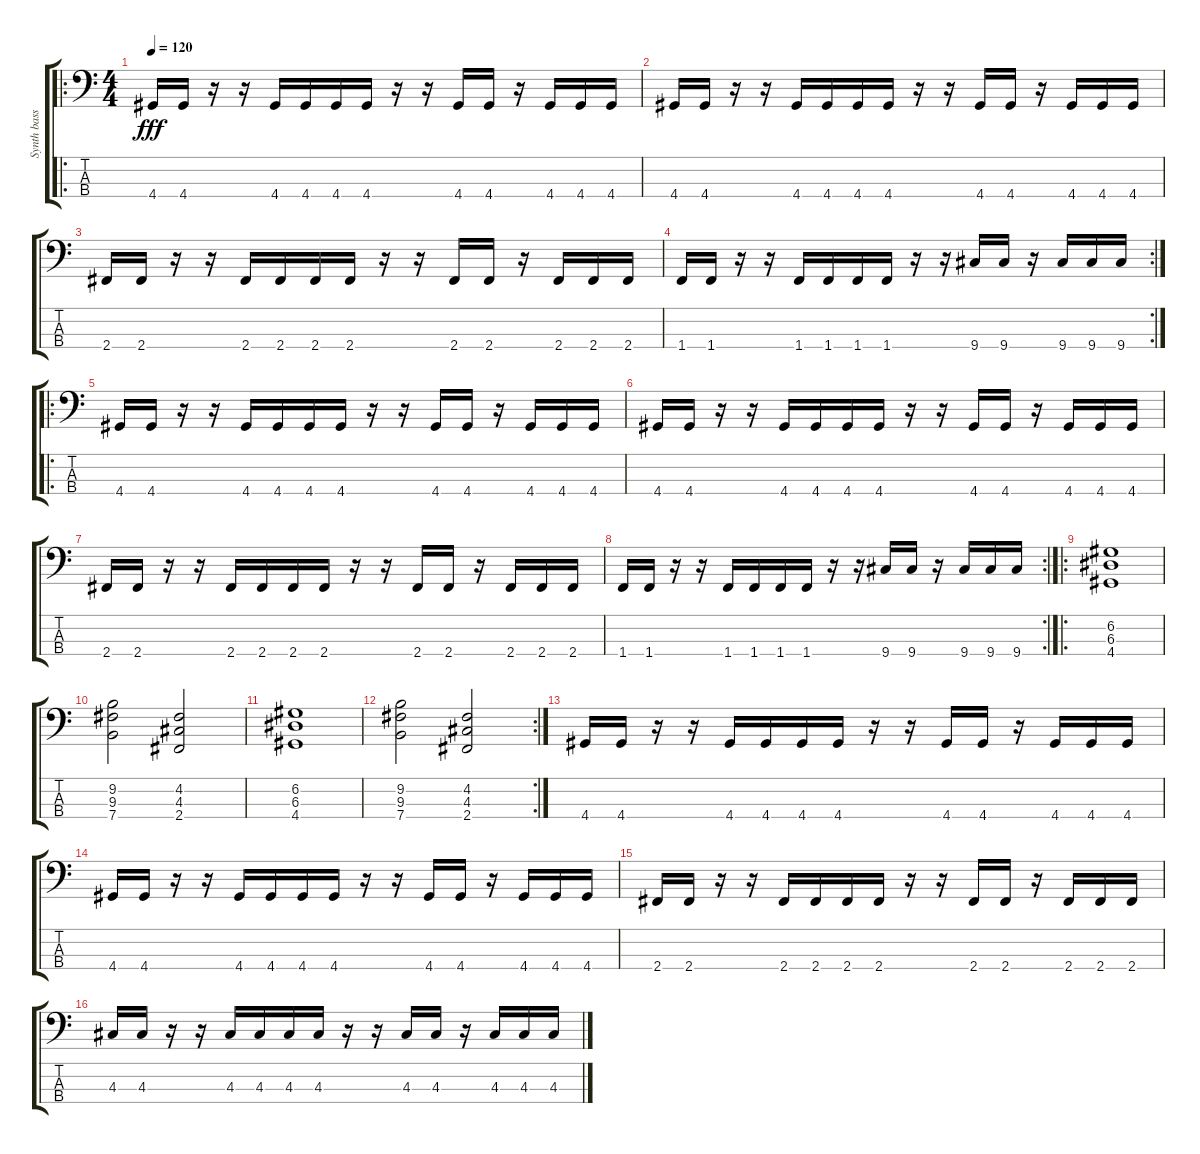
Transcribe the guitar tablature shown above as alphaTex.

\track ("Synth bass" "Synth bass") {instrument synthbass1}
\staff {score tabs}
\tuning (G2 D2 A1 E1) {hide}
\ro
\ts (4 4)
\tempo 120
\clef f4
\ks c
4.4.16{dy fff} 4.4.16 r.16 r.16 4.4.16 4.4.16 4.4.16 4.4.16 r.16 r.16 4.4.16 4.4.16 r.16 4.4.16 4.4.16 4.4.16 |
4.4.16 4.4.16 r.16 r.16 4.4.16 4.4.16 4.4.16 4.4.16 r.16 r.16 4.4.16 4.4.16 r.16 4.4.16 4.4.16 4.4.16 |
2.4.16 2.4.16 r.16 r.16 2.4.16 2.4.16 2.4.16 2.4.16 r.16 r.16 2.4.16 2.4.16 r.16 2.4.16 2.4.16 2.4.16 |
\rc 2
1.4.16 1.4.16 r.16 r.16 1.4.16 1.4.16 1.4.16 1.4.16 r.16 r.16 9.4.16 9.4.16 r.16 9.4.16 9.4.16 9.4.16 |
\ro
4.4.16 4.4.16 r.16 r.16 4.4.16 4.4.16 4.4.16 4.4.16 r.16 r.16 4.4.16 4.4.16 r.16 4.4.16 4.4.16 4.4.16 |
4.4.16 4.4.16 r.16 r.16 4.4.16 4.4.16 4.4.16 4.4.16 r.16 r.16 4.4.16 4.4.16 r.16 4.4.16 4.4.16 4.4.16 |
2.4.16 2.4.16 r.16 r.16 2.4.16 2.4.16 2.4.16 2.4.16 r.16 r.16 2.4.16 2.4.16 r.16 2.4.16 2.4.16 2.4.16 |
\rc 2
1.4.16 1.4.16 r.16 r.16 1.4.16 1.4.16 1.4.16 1.4.16 r.16 r.16 9.4.16 9.4.16 r.16 9.4.16 9.4.16 9.4.16 |
\ro
(6.2 6.3 4.4).1 |
(9.2 9.3 7.4).2 (4.2 4.3 2.4).2 |
(6.2 6.3 4.4).1 |
\rc 2
(9.2 9.3 7.4).2 (4.2 4.3 2.4).2 |
4.4.16 4.4.16 r.16 r.16 4.4.16 4.4.16 4.4.16 4.4.16 r.16 r.16 4.4.16 4.4.16 r.16 4.4.16 4.4.16 4.4.16 |
4.4.16 4.4.16 r.16 r.16 4.4.16 4.4.16 4.4.16 4.4.16 r.16 r.16 4.4.16 4.4.16 r.16 4.4.16 4.4.16 4.4.16 |
2.4.16 2.4.16 r.16 r.16 2.4.16 2.4.16 2.4.16 2.4.16 r.16 r.16 2.4.16 2.4.16 r.16 2.4.16 2.4.16 2.4.16 |
4.3.16 4.3.16 r.16 r.16 4.3.16 4.3.16 4.3.16 4.3.16 r.16 r.16 4.3.16 4.3.16 r.16 4.3.16 4.3.16 4.3.16
